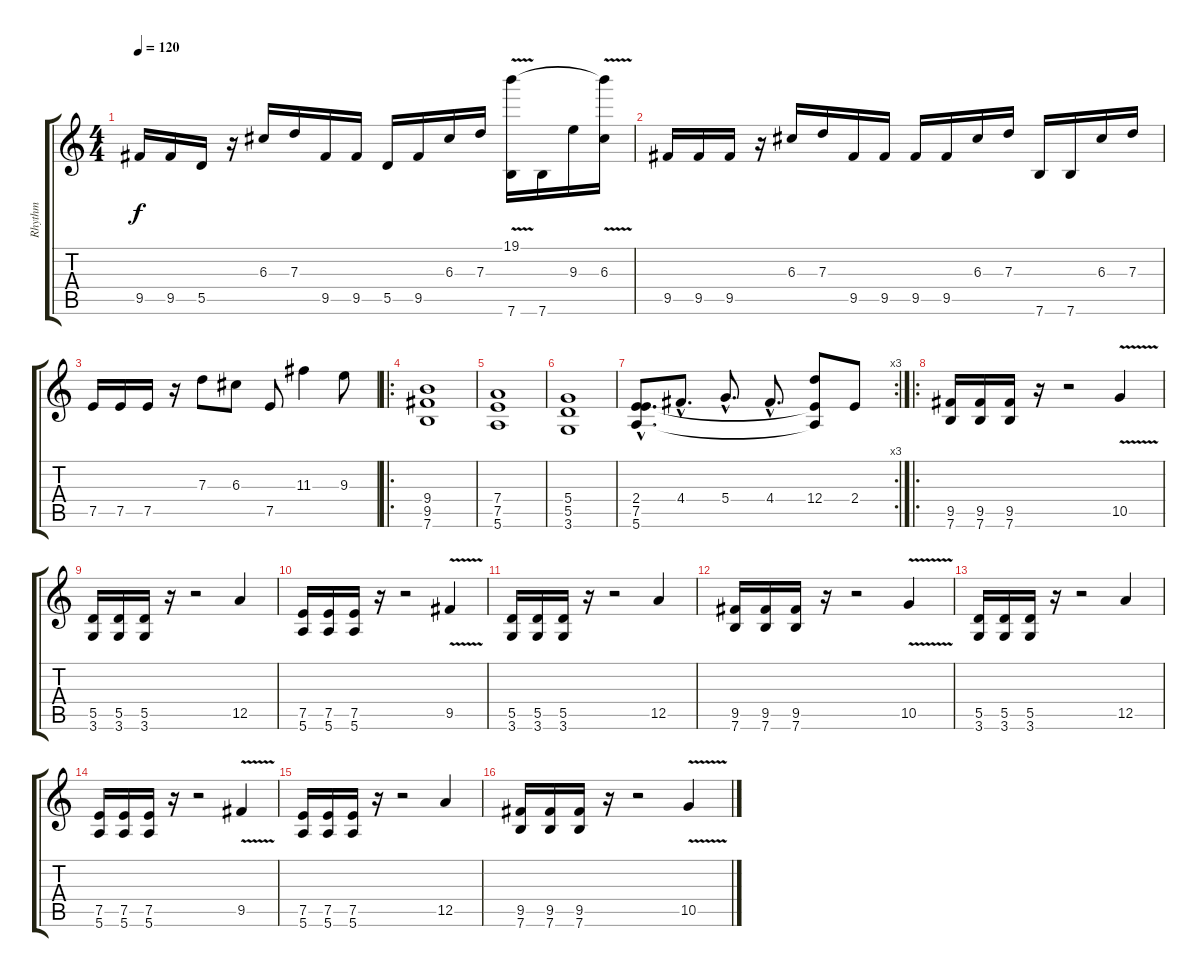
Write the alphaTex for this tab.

\track ("Rhythm" "Rhythm") {instrument overdrivenguitar}
\staff {score tabs}
\tuning (E4 B3 G3 D3 A2 E2) {hide}
\ts (4 4)
\tempo 120
\clef g2
\ks c
9.5.16{dy f} 9.5.16 5.5.16 r.16 6.3.16 7.3.16 9.5.16 9.5.16 5.5.16 9.5.16 6.3.16 7.3.16 (19.1{v} 7.6).16 7.6.16 9.3.16 (19.1{t} 6.3).16 |
9.5.16 9.5.16 9.5.16 r.16 6.3.16 7.3.16 9.5.16 9.5.16 9.5.16 9.5.16 6.3.16 7.3.16 7.6.16 7.6.16 6.3.16 7.3.16 |
7.5.16 7.5.16 7.5.16 r.16 7.3.8 6.3.8 7.5.8 11.3.4 9.3.8 |
\ro
(9.4 9.5 7.6).1{balance 8 instrument overdrivenguitar} |
(7.4 7.5 5.6).1 |
(5.4 5.5 3.6).1 |
\rc 3
(2.4{hac} 7.5{hac} 5.6{hac}).8{d} 4.4{hac}.8{d} 5.4{hac}.8{d} 4.4{hac}.8{d} (12.4 7.5{t} 5.6{t}).8 2.4.8 |
\ro
(9.5 7.6).16{instrument overdrivenguitar} (9.5 7.6).16 (9.5 7.6).16 r.16 r.2 10.5{v}.4{instrument guitarharmonics} |
(5.5 3.6).16{instrument overdrivenguitar} (5.5 3.6).16 (5.5 3.6).16 r.16 r.2 12.5.4{instrument guitarharmonics} |
(7.5 5.6).16{instrument overdrivenguitar} (7.5 5.6).16 (7.5 5.6).16 r.16 r.2 9.5{v}.4{instrument guitarharmonics} |
(5.5 3.6).16{instrument overdrivenguitar} (5.5 3.6).16 (5.5 3.6).16 r.16 r.2 12.5.4{instrument guitarharmonics} |
(9.5 7.6).16{instrument overdrivenguitar} (9.5 7.6).16 (9.5 7.6).16 r.16 r.2 10.5{v}.4{instrument guitarharmonics} |
(5.5 3.6).16{instrument overdrivenguitar} (5.5 3.6).16 (5.5 3.6).16 r.16 r.2 12.5.4{instrument guitarharmonics} |
(7.5 5.6).16{instrument overdrivenguitar} (7.5 5.6).16 (7.5 5.6).16 r.16 r.2 9.5{v}.4{instrument guitarharmonics} |
(7.5 5.6).16{instrument overdrivenguitar} (7.5 5.6).16 (7.5 5.6).16 r.16 r.2 12.5.4{instrument guitarharmonics} |
(9.5 7.6).16{instrument overdrivenguitar} (9.5 7.6).16 (9.5 7.6).16 r.16 r.2 10.5{v}.4{instrument guitarharmonics}
